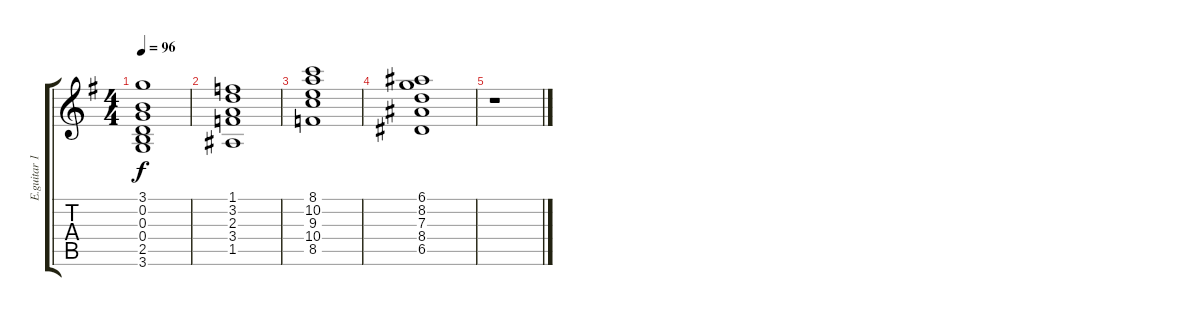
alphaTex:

\track ("E.guitar 1" "E.guitar 1") {instrument distortionguitar}
\staff {score tabs}
\tuning (E4 B3 G3 D3 A2 E2) {hide}
\ts (4 4)
\tempo 96
\clef g2
\ks g
(3.1 0.2 0.3 0.4 2.5 3.6).1{dy f} |
(1.1 3.2 2.3 3.4 1.5).1 |
(8.1 10.2 9.3 10.4 8.5).1 |
(6.1 8.2 7.3 8.4 6.5).1 |
r.1
